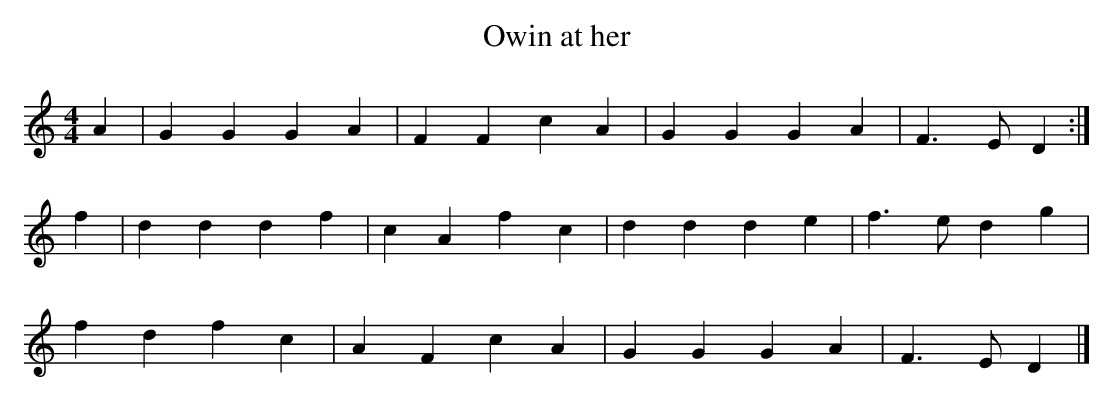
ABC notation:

X:1
T:Owin at her
M:4/4
L:1/4
K:Ddor
A|GGGA|FFcA|GGGA|F>ED:|
f|dddf|cAfc|ddde|f>edg|
  fdfc|AFcA|GGGA|F>ED|]
